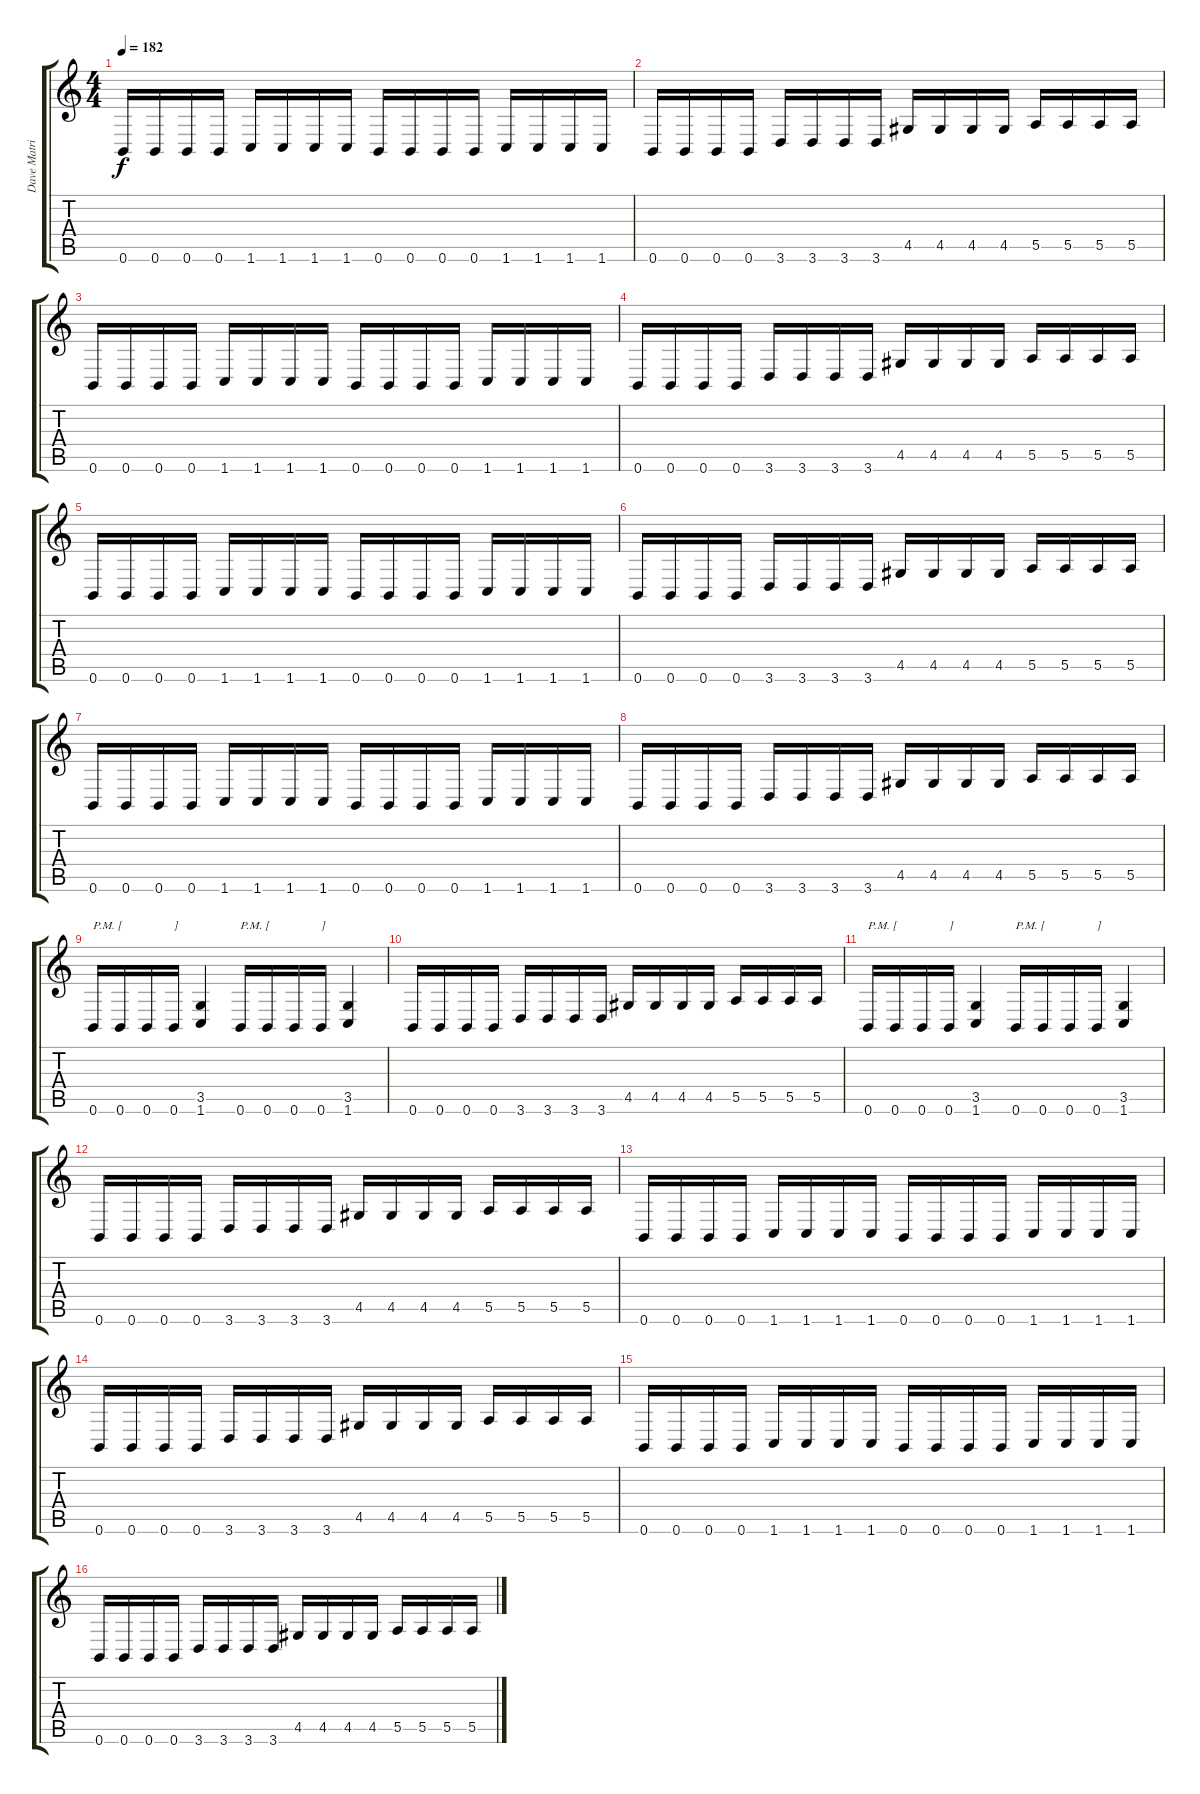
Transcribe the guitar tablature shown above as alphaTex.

\track ("Dave Matrise" "Dave Matri") {instrument distortionguitar}
\staff {score tabs}
\tuning (B3 Gb3 D3 A2 E2 B1) {hide}
\ts (4 4)
\tempo 182
\clef g2
\ks c
0.6.16{dy f} 0.6.16 0.6.16 0.6.16 1.6.16 1.6.16 1.6.16 1.6.16 0.6.16 0.6.16 0.6.16 0.6.16 1.6.16 1.6.16 1.6.16 1.6.16 |
0.6.16 0.6.16 0.6.16 0.6.16 3.6.16 3.6.16 3.6.16 3.6.16 4.5.16 4.5.16 4.5.16 4.5.16 5.5.16 5.5.16 5.5.16 5.5.16 |
0.6.16 0.6.16 0.6.16 0.6.16 1.6.16 1.6.16 1.6.16 1.6.16 0.6.16 0.6.16 0.6.16 0.6.16 1.6.16 1.6.16 1.6.16 1.6.16 |
0.6.16 0.6.16 0.6.16 0.6.16 3.6.16 3.6.16 3.6.16 3.6.16 4.5.16 4.5.16 4.5.16 4.5.16 5.5.16 5.5.16 5.5.16 5.5.16 |
0.6.16 0.6.16 0.6.16 0.6.16 1.6.16 1.6.16 1.6.16 1.6.16 0.6.16 0.6.16 0.6.16 0.6.16 1.6.16 1.6.16 1.6.16 1.6.16 |
0.6.16 0.6.16 0.6.16 0.6.16 3.6.16 3.6.16 3.6.16 3.6.16 4.5.16 4.5.16 4.5.16 4.5.16 5.5.16 5.5.16 5.5.16 5.5.16 |
0.6.16 0.6.16 0.6.16 0.6.16 1.6.16 1.6.16 1.6.16 1.6.16 0.6.16 0.6.16 0.6.16 0.6.16 1.6.16 1.6.16 1.6.16 1.6.16 |
0.6.16 0.6.16 0.6.16 0.6.16 3.6.16 3.6.16 3.6.16 3.6.16 4.5.16 4.5.16 4.5.16 4.5.16 5.5.16 5.5.16 5.5.16 5.5.16 |
0.6.16{txt "P.M. ["} 0.6.16 0.6.16 0.6.16{txt "]"} (3.5 1.6).4 0.6.16{txt "P.M. ["} 0.6.16 0.6.16 0.6.16{txt "]"} (3.5 1.6).4 |
0.6.16 0.6.16 0.6.16 0.6.16 3.6.16 3.6.16 3.6.16 3.6.16 4.5.16 4.5.16 4.5.16 4.5.16 5.5.16 5.5.16 5.5.16 5.5.16 |
0.6.16{txt "P.M. ["} 0.6.16 0.6.16 0.6.16{txt "]"} (3.5 1.6).4 0.6.16{txt "P.M. ["} 0.6.16 0.6.16 0.6.16{txt "]"} (3.5 1.6).4 |
0.6.16 0.6.16 0.6.16 0.6.16 3.6.16 3.6.16 3.6.16 3.6.16 4.5.16 4.5.16 4.5.16 4.5.16 5.5.16 5.5.16 5.5.16 5.5.16 |
0.6.16 0.6.16 0.6.16 0.6.16 1.6.16 1.6.16 1.6.16 1.6.16 0.6.16 0.6.16 0.6.16 0.6.16 1.6.16 1.6.16 1.6.16 1.6.16 |
0.6.16 0.6.16 0.6.16 0.6.16 3.6.16 3.6.16 3.6.16 3.6.16 4.5.16 4.5.16 4.5.16 4.5.16 5.5.16 5.5.16 5.5.16 5.5.16 |
0.6.16 0.6.16 0.6.16 0.6.16 1.6.16 1.6.16 1.6.16 1.6.16 0.6.16 0.6.16 0.6.16 0.6.16 1.6.16 1.6.16 1.6.16 1.6.16 |
0.6.16 0.6.16 0.6.16 0.6.16 3.6.16 3.6.16 3.6.16 3.6.16 4.5.16 4.5.16 4.5.16 4.5.16 5.5.16 5.5.16 5.5.16 5.5.16
